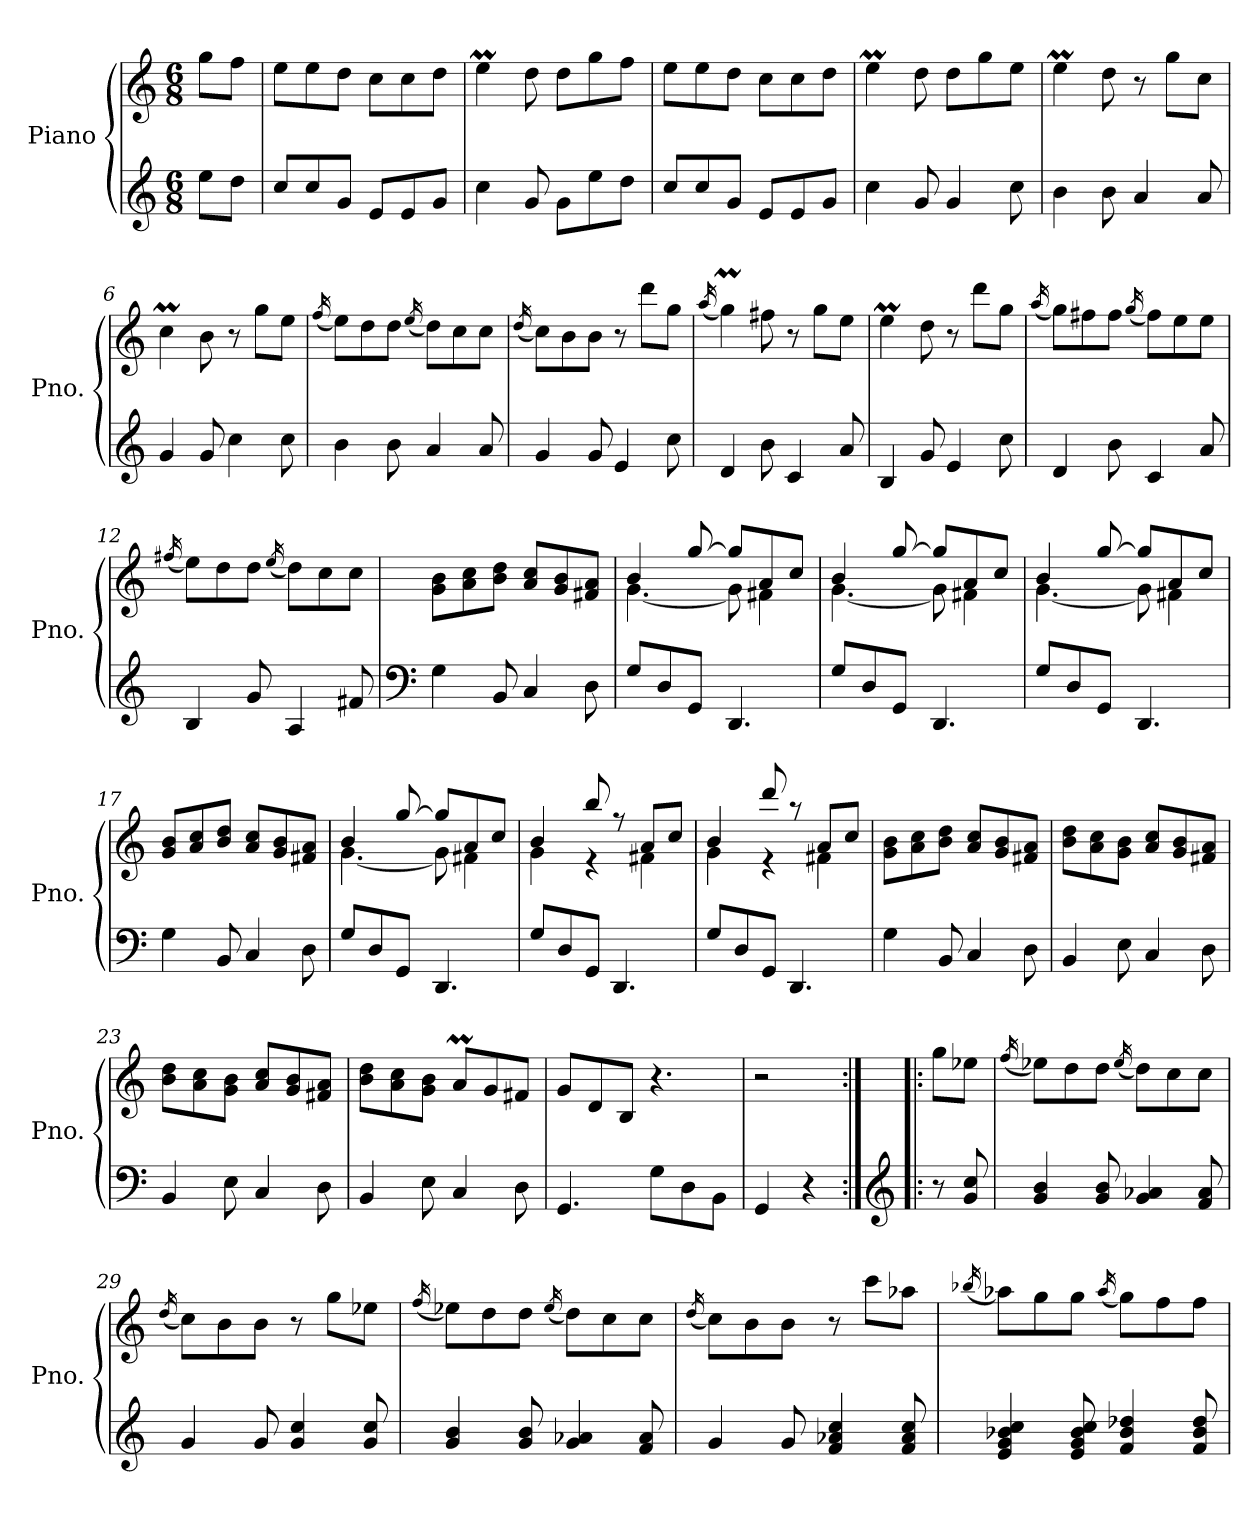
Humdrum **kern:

**kern	**kern
*part1	*part1
*staff2	*staff1
*I"Piano	*
*I'Pno.	*
*clefG2	*clefG2
*k[]	*k[]
*M6/8	*M6/8
*MM195	*MM195
=	=
8ee\L	8gg\L
8dd\J	8ff\J
=1	=1
8cc/L	8ee\L
8cc/	8ee\
8g/J	8dd\J
8e/L	8cc\L
8e/	8cc\
8g/J	8dd\J
=2	=2
4cc\	4eem\
8g/	8dd\
8g\L	8dd\L
8ee\	8gg\
8dd\J	8ff\J
=3	=3
8cc/L	8ee\L
8cc/	8ee\
8g/J	8dd\J
8e/L	8cc\L
8e/	8cc\
8g/J	8dd\J
=4	=4
4cc\	4eem\
8g/	8dd\
4g/	8dd\L
.	8gg\
8cc\	8ee\J
=5	=5
4b\	4eem\
8b\	8dd\
4a/	8r
.	8gg\L
8a/	8cc\J
=6	=6
4g/	4ccM\
8g/	8b\
4cc\	8r
.	8gg\L
8cc\	8ee\J
!!LO:LB:g=z
=7	=7
.	(16qff/
4b\	8ee\L)
.	8dd\
8b\	8dd\J
.	(16qee/
4a/	8dd\L)
.	8cc\
8a/	8cc\J
=8	=8
.	(16qdd/
4g/	8cc\L)
.	8b\
8g/	8b\J
4e/	8r
.	8ddd\L
8cc\	8gg\J
=9	=9
.	(16qaa/
4d/	4ggM\)
8b\	8ff#X\
4c/	8r
.	8gg\L
8a/	8ee\J
=10	=10
4B/	4eem\
8g/	8dd\
4e/	8r
.	8ddd\L
8cc\	8gg\J
=11	=11
.	(16qaa/
4d/	8gg\L)
.	8ff#X\
8b\	8ff#\J
.	(16qgg/
4c/	8ff#\L)
.	8ee\
8a/	8ee\J
!!LO:LB:g=z
=12	=12
.	(16qff#X/
4B/	8ee\L)
.	8dd\
8g/	8dd\J
.	(16qee/
4A/	8dd\L)
.	8cc\
8f#X/	8cc\J
=13	=13
*clefF4	*
4G\	8g\ 8b\L
.	8a\ 8cc\
8BB/	8b\ 8dd\J
4C/	8a/ 8cc/L
.	8g/ 8b/
8D\	8f#X/ 8a/J
=14	=14
*	*^
8G/L	4b/	[4.g\
8D/	.	.
8GG/J	[8gg/	.
4.DD/	8gg/L]	8g\]
.	8a/	4f#X\
.	8cc/J	.
=15	=15	=15
8G/L	4b/	[4.g\
8D/	.	.
8GG/J	[8gg/	.
4.DD/	8gg/L]	8g\]
.	8a/	4f#X\
.	8cc/J	.
!!LO:LB:g=z	!!
=16	=16	=16
8G/L	4b/	[4.g\
8D/	.	.
8GG/J	[8gg/	.
4.DD/	8gg/L]	8g\]
.	8a/	4f#X\
.	8cc/J	.
*	*v	*v
=17	=17
4G\	8g/ 8b/L
.	8a/ 8cc/
8BB/	8b/ 8dd/J
4C/	8a/ 8cc/L
.	8g/ 8b/
8D\	8f#X/ 8a/J
=18	=18
*	*^
8G/L	4b/	[4.g\
8D/	.	.
8GG/J	[8gg/	.
4.DD/	8gg/L]	8g\]
.	8a/	4f#X\
.	8cc/J	.
=19	=19	=19
8G/L	4b/	4g\
8D/	.	.
8GG/J	8bb/	4r
4.DD/	8r	.
.	8a/L	4f#X\
.	8cc/J	.
=20	=20	=20
8G/L	4b/	4g\
8D/	.	.
8GG/J	8ddd/	4r
4.DD/	8r	.
.	8a/L	4f#X\
.	8cc/J	.
*	*v	*v
!!LO:LB:g=z
=21	=21
4G\	8g\ 8b\L
.	8a\ 8cc\
8BB/	8b\ 8dd\J
4C/	8a/ 8cc/L
.	8g/ 8b/
8D\	8f#X/ 8a/J
=22	=22
4BB/	8b\ 8dd\L
.	8a\ 8cc\
8E\	8g\ 8b\J
4C/	8a/ 8cc/L
.	8g/ 8b/
8D\	8f#X/ 8a/J
=23	=23
4BB/	8b\ 8dd\L
.	8a\ 8cc\
8E\	8g\ 8b\J
4C/	8a/ 8cc/L
.	8g/ 8b/
8D\	8f#X/ 8a/J
=24	=24
4BB/	8b\ 8dd\L
.	8a\ 8cc\
8E\	8g\ 8b\J
4C/	8aM/L
.	8g/
8D\	8f#X/J
=25	=25
4.GG/	8g/L
.	8d/
.	8B/J
8G\L	4.r
8D\	.
8BB\J	.
=26	=26
4GG/	2r
4r	.
!!LO:PB:g=z
=27:|!|:	=27:|!|:
*clefG2	*
8r	8gg\L
8g/ 8cc/	8ee-X\J
=28	=28
.	(16qff/
4g/ 4b/	8ee-X\L)
.	8dd\
8g/ 8b/	8dd\J
.	(16qee-/
4g/ 4a-X/	8dd\L)
.	8cc\
8f/ 8a-/	8cc\J
=29	=29
.	(16qdd/
4g/	8cc\L)
.	8b\
8g/	8b\J
4g/ 4cc/	8r
.	8gg\L
8g/ 8cc/	8ee-X\J
=30	=30
.	(16qff/
4g/ 4b/	8ee-X\L)
.	8dd\
8g/ 8b/	8dd\J
.	(16qee-/
4g/ 4a-X/	8dd\L)
.	8cc\
8f/ 8a-/	8cc\J
=31	=31
.	(16qdd/
4g/	8cc\L)
.	8b\
8g/	8b\J
4f/ 4a-X/ 4cc/	8r
.	8ccc\L
8f/ 8a-/ 8cc/	8aa-X\J
!!LO:LB:g=z
=32	=32
.	(16qbb-X/
4e/ 4g/ 4b-X/ 4cc/	8aa-X\L)
.	8gg\
8e/ 8g/ 8b-/ 8cc/	8gg\J
.	(16qaa-/
4f/ 4b-/ 4dd-X/	8gg\L)
.	8ff\
8f/ 8b-/ 8dd-/	8ff\J
=	=
*-	*-
